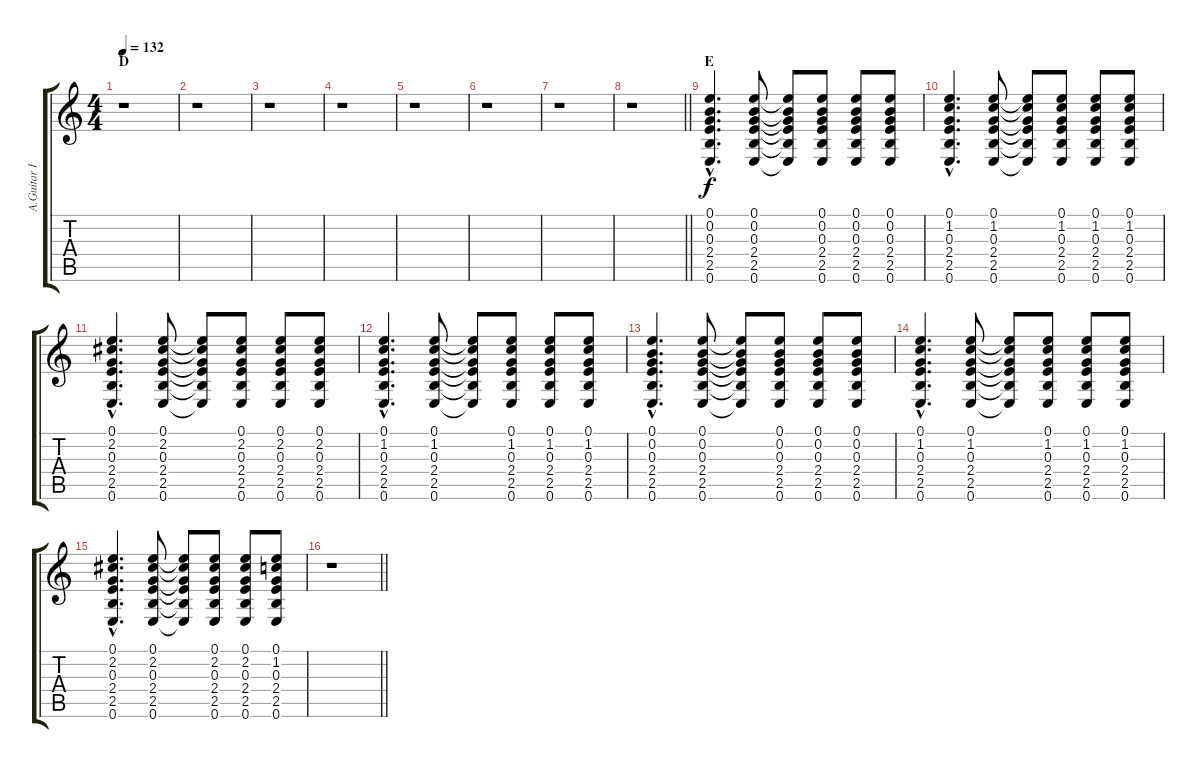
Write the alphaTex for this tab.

\track ("A.Guitar II" "A.Guitar I") {instrument acousticguitarsteel}
\staff {score tabs}
\tuning (E4 B3 G3 D3 A2 E2) {hide}
\ts (4 4)
\section ("" "D")
\tempo 132
\clef g2
\ks c
r.1{dy f} |
r.1 |
r.1 |
r.1 |
r.1 |
r.1 |
r.1 |
\barLineRight lightlight
r.1 |
\section ("" "E")
(0.1{hac} 0.2{hac} 0.3{hac} 2.4{hac} 2.5{hac} 0.6{hac}).4{d} (0.1 0.2 0.3 2.4 2.5 0.6).8 (0.1{t} 0.2{t} 0.3{t} 2.4{t} 2.5{t} 0.6{t}).8 (0.1 0.2 0.3 2.4 2.5 0.6).8 (0.1 0.2 0.3 2.4 2.5 0.6).8 (0.1 0.2 0.3 2.4 2.5 0.6).8 |
(0.1{hac} 1.2{hac} 0.3{hac} 2.4{hac} 2.5{hac} 0.6{hac}).4{d} (0.1 1.2 0.3 2.4 2.5 0.6).8 (0.1{t} 1.2{t} 0.3{t} 2.4{t} 2.5{t} 0.6{t}).8 (0.1 1.2 0.3 2.4 2.5 0.6).8 (0.1 1.2 0.3 2.4 2.5 0.6).8 (0.1 1.2 0.3 2.4 2.5 0.6).8 |
(0.1{hac} 2.2{hac} 0.3{hac} 2.4{hac} 2.5{hac} 0.6{hac}).4{d} (0.1 2.2 0.3 2.4 2.5 0.6).8 (0.1{t} 2.2{t} 0.3{t} 2.4{t} 2.5{t} 0.6{t}).8 (0.1 2.2 0.3 2.4 2.5 0.6).8 (0.1 2.2 0.3 2.4 2.5 0.6).8 (0.1 2.2 0.3 2.4 2.5 0.6).8 |
(0.1{hac} 1.2{hac} 0.3{hac} 2.4{hac} 2.5{hac} 0.6{hac}).4{d} (0.1 1.2 0.3 2.4 2.5 0.6).8 (0.1{t} 1.2{t} 0.3{t} 2.4{t} 2.5{t} 0.6{t}).8 (0.1 1.2 0.3 2.4 2.5 0.6).8 (0.1 1.2 0.3 2.4 2.5 0.6).8 (0.1 1.2 0.3 2.4 2.5 0.6).8 |
(0.1{hac} 0.2{hac} 0.3{hac} 2.4{hac} 2.5{hac} 0.6{hac}).4{d} (0.1 0.2 0.3 2.4 2.5 0.6).8 (0.1{t} 0.2{t} 0.3{t} 2.4{t} 2.5{t} 0.6{t}).8 (0.1 0.2 0.3 2.4 2.5 0.6).8 (0.1 0.2 0.3 2.4 2.5 0.6).8 (0.1 0.2 0.3 2.4 2.5 0.6).8 |
(0.1{hac} 1.2{hac} 0.3{hac} 2.4{hac} 2.5{hac} 0.6{hac}).4{d} (0.1 1.2 0.3 2.4 2.5 0.6).8 (0.1{t} 1.2{t} 0.3{t} 2.4{t} 2.5{t} 0.6{t}).8 (0.1 1.2 0.3 2.4 2.5 0.6).8 (0.1 1.2 0.3 2.4 2.5 0.6).8 (0.1 1.2 0.3 2.4 2.5 0.6).8 |
(0.1{hac} 2.2{hac} 0.3{hac} 2.4{hac} 2.5{hac} 0.6{hac}).4{d} (0.1 2.2 0.3 2.4 2.5 0.6).8 (0.1{t} 2.2{t} 0.3{t} 2.4{t} 2.5{t} 0.6{t}).8 (0.1 2.2 0.3 2.4 2.5 0.6).8 (0.1 2.2 0.3 2.4 2.5 0.6).8 (0.1 1.2 0.3 2.4 2.5 0.6).8 |
\barLineRight lightlight
r.1
